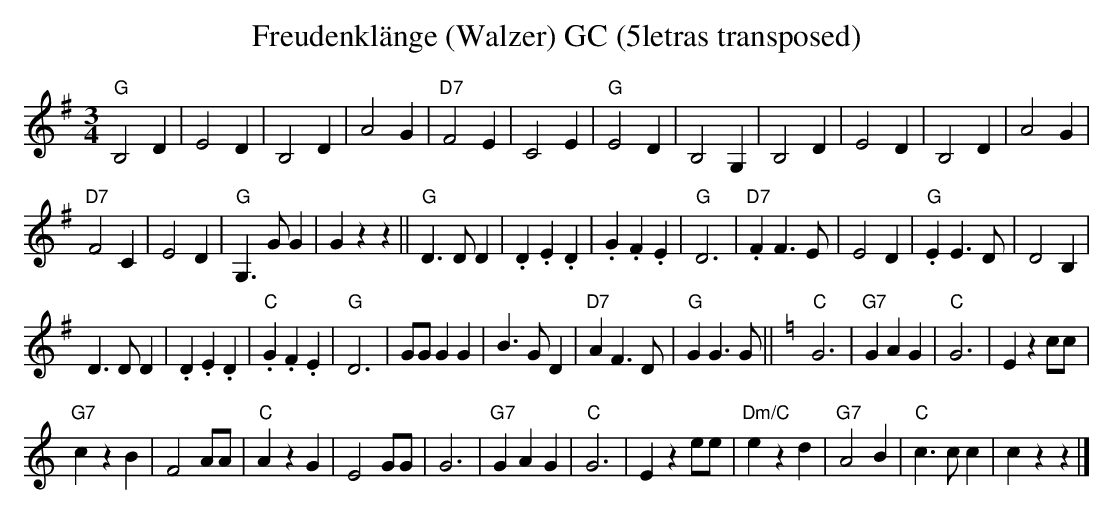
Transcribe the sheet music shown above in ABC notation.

X:1
T:Freudenklänge (Walzer) GC (5letras transposed)
M:3/4
L:1/4
K:G transpose=3 %%MIDI gchordon
"G"B,2D | E2D | B,2D | A2G | "D7"F2E | C2E | "G"E2D | B,2G, | B,2D | E2D | B,2D | A2G |
"D7"F2C | E2D | "G"G,>GG | Gzz || "G"D>DD | .D.E.D | .G.F.E | "G"D3 | "D7".FF>E | E2D | "G".EE>D | D2B, |
D>DD | .D.E.D | "C".G.F.E | "G"D3 | G/2G/2GG | B>GD | "D7"AF>D | "G"GG>G || [K:C] "C"G3 | "G7"GAG | "C"G3 | Ezc/2c/2 |
"G7"czB | F2A/2A/2 | "C"AzG | E2G/2G/2 | G3 | "G7"GAG | "C"G3 | Eze/2e/2 | "Dm/C"ezd | "G7"A2B | "C"c>cc | czz |]
